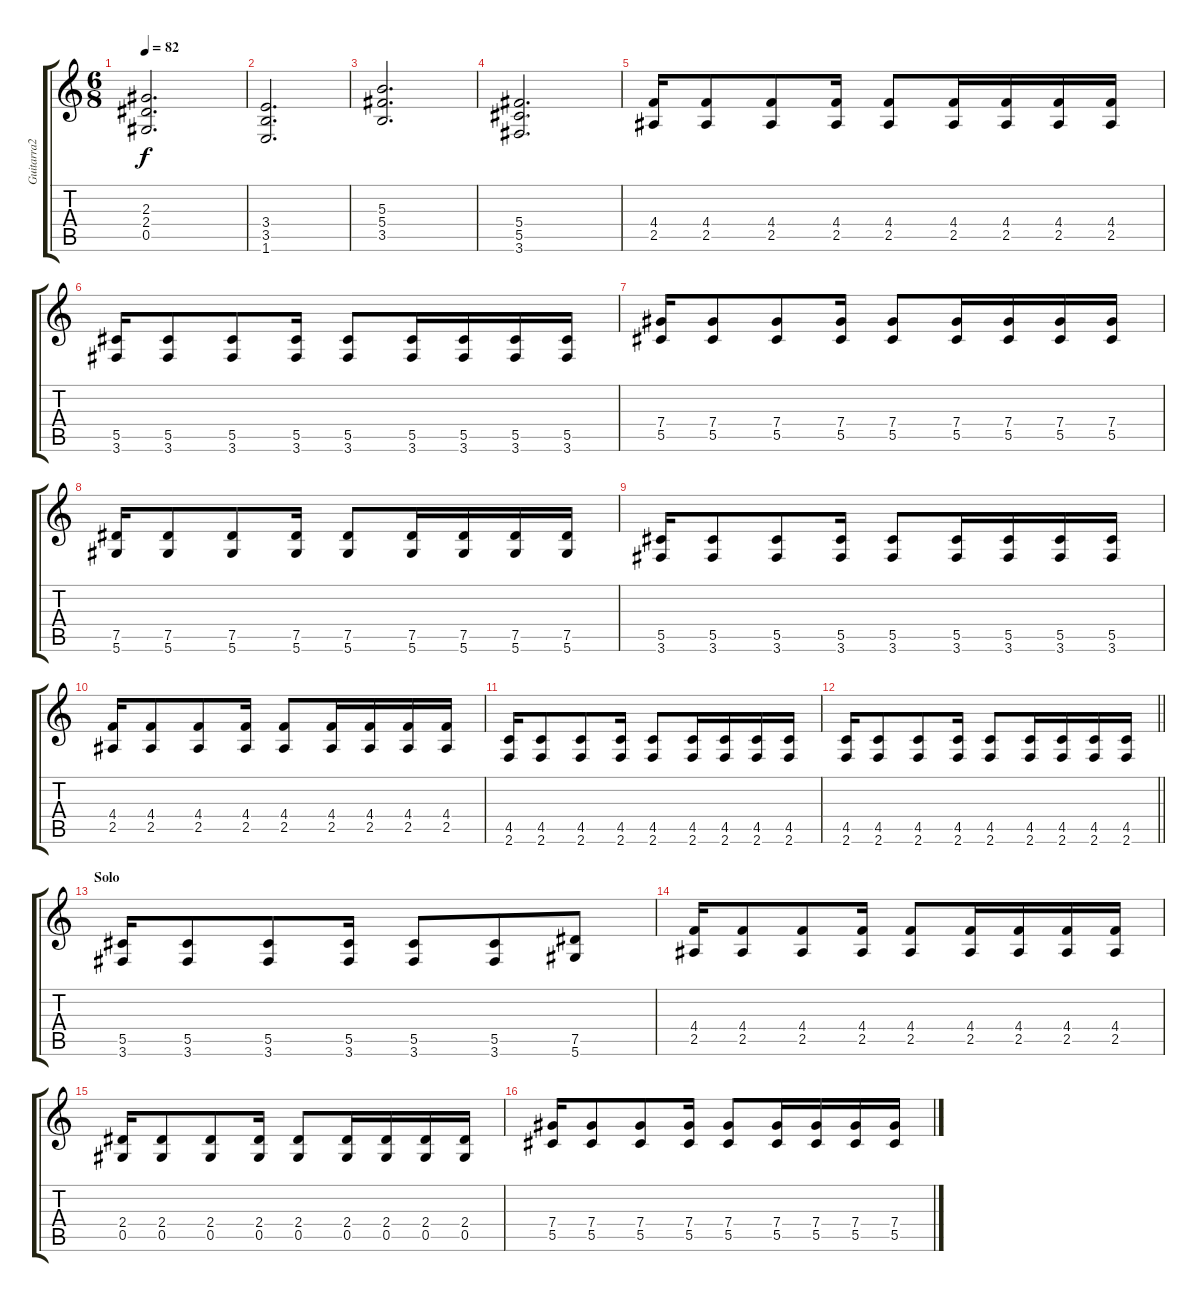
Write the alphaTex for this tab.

\track ("Guitarra2" "Guitarra2") {instrument distortionguitar}
\staff {score tabs}
\tuning (Eb4 Bb3 Gb3 Db3 Ab2 Eb2) {hide}
\ts (6 8)
\tempo 82
\clef g2
\ks c
(2.3 2.4 0.5).2{d dy f} |
(3.4 3.5 1.6).2{d} |
(5.3 5.4 3.5).2{d} |
(5.4 5.5 3.6).2{d} |
(4.4 2.5).16 (4.4 2.5).8 (4.4 2.5).8 (4.4 2.5).16 (4.4 2.5).8 (4.4 2.5).16 (4.4 2.5).16 (4.4 2.5).16 (4.4 2.5).16 |
(5.5 3.6).16 (5.5 3.6).8 (5.5 3.6).8 (5.5 3.6).16 (5.5 3.6).8 (5.5 3.6).16 (5.5 3.6).16 (5.5 3.6).16 (5.5 3.6).16 |
(7.4 5.5).16 (7.4 5.5).8 (7.4 5.5).8 (7.4 5.5).16 (7.4 5.5).8 (7.4 5.5).16 (7.4 5.5).16 (7.4 5.5).16 (7.4 5.5).16 |
(7.5 5.6).16 (7.5 5.6).8 (7.5 5.6).8 (7.5 5.6).16 (7.5 5.6).8 (7.5 5.6).16 (7.5 5.6).16 (7.5 5.6).16 (7.5 5.6).16 |
(5.5 3.6).16 (5.5 3.6).8 (5.5 3.6).8 (5.5 3.6).16 (5.5 3.6).8 (5.5 3.6).16 (5.5 3.6).16 (5.5 3.6).16 (5.5 3.6).16 |
(4.4 2.5).16 (4.4 2.5).8 (4.4 2.5).8 (4.4 2.5).16 (4.4 2.5).8 (4.4 2.5).16 (4.4 2.5).16 (4.4 2.5).16 (4.4 2.5).16 |
(4.5 2.6).16 (4.5 2.6).8 (4.5 2.6).8 (4.5 2.6).16 (4.5 2.6).8 (4.5 2.6).16 (4.5 2.6).16 (4.5 2.6).16 (4.5 2.6).16 |
\barLineRight lightlight
(4.5 2.6).16 (4.5 2.6).8 (4.5 2.6).8 (4.5 2.6).16 (4.5 2.6).8 (4.5 2.6).16 (4.5 2.6).16 (4.5 2.6).16 (4.5 2.6).16 |
\section ("" "Solo")
(5.5 3.6).16 (5.5 3.6).8 (5.5 3.6).8 (5.5 3.6).16 (5.5 3.6).8 (5.5 3.6).8 (7.5 5.6).8 |
(4.4 2.5).16 (4.4 2.5).8 (4.4 2.5).8 (4.4 2.5).16 (4.4 2.5).8 (4.4 2.5).16 (4.4 2.5).16 (4.4 2.5).16 (4.4 2.5).16 |
(2.4 0.5).16 (2.4 0.5).8 (2.4 0.5).8 (2.4 0.5).16 (2.4 0.5).8 (2.4 0.5).16 (2.4 0.5).16 (2.4 0.5).16 (2.4 0.5).16 |
(7.4 5.5).16 (7.4 5.5).8 (7.4 5.5).8 (7.4 5.5).16 (7.4 5.5).8 (7.4 5.5).16 (7.4 5.5).16 (7.4 5.5).16 (7.4 5.5).16
